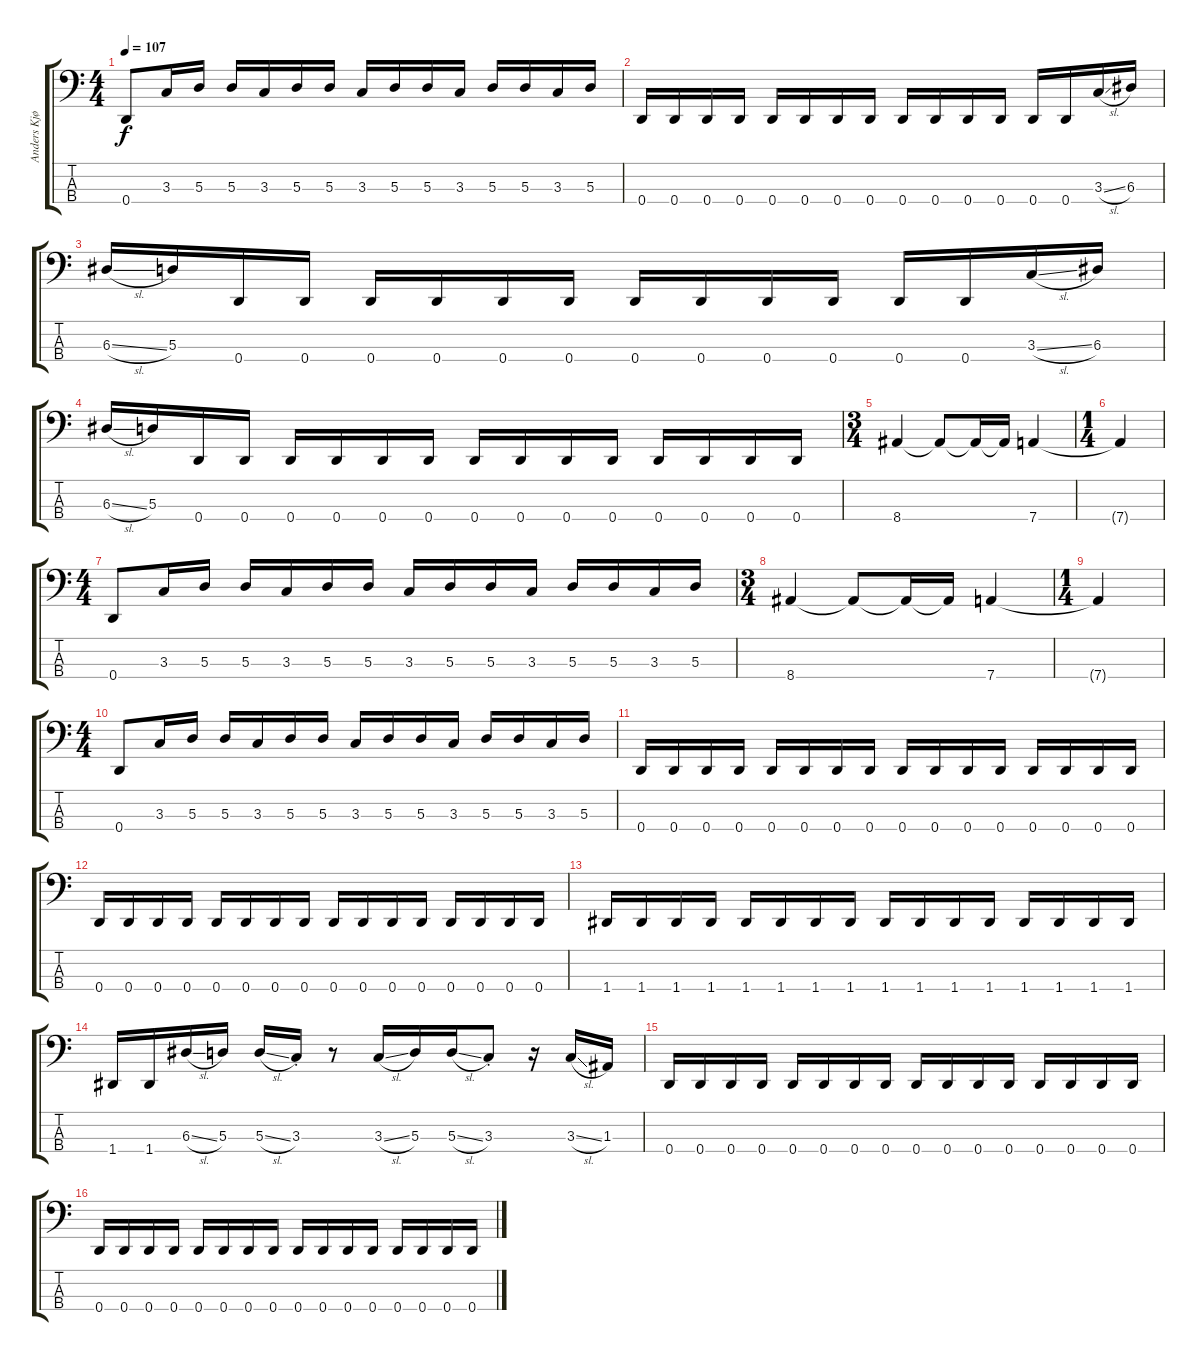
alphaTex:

\track ("Anders Kjølholm (Bass guitar)" "Anders Kjø") {instrument electricbassfinger}
\staff {score tabs}
\tuning (G2 D2 A1 D1) {hide}
\ts (4 4)
\tempo 107
\clef f4
\ks c
0.4.8{dy f} 3.3.16 5.3.16 5.3.16 3.3.16 5.3.16 5.3.16 3.3.16 5.3.16 5.3.16 3.3.16 5.3.16 5.3.16 3.3.16 5.3.16 |
0.4.16 0.4.16 0.4.16 0.4.16 0.4.16 0.4.16 0.4.16 0.4.16 0.4.16 0.4.16 0.4.16 0.4.16 0.4.16 0.4.16 3.3{sl}.16 6.3.16 |
6.3{sl}.16 5.3.16 0.4.16 0.4.16 0.4.16 0.4.16 0.4.16 0.4.16 0.4.16 0.4.16 0.4.16 0.4.16 0.4.16 0.4.16 3.3{sl}.16 6.3.16 |
6.3{sl}.16 5.3.16 0.4.16 0.4.16 0.4.16 0.4.16 0.4.16 0.4.16 0.4.16 0.4.16 0.4.16 0.4.16 0.4.16 0.4.16 0.4.16 0.4.16 |
\ts (3 4)
8.4.4 8.4{t}.8 8.4{t}.16 8.4{t}.16 7.4.4 |
\ts (1 4)
7.4{t}.4 |
\ts (4 4)
0.4.8 3.3.16 5.3.16 5.3.16 3.3.16 5.3.16 5.3.16 3.3.16 5.3.16 5.3.16 3.3.16 5.3.16 5.3.16 3.3.16 5.3.16 |
\ts (3 4)
8.4.4 8.4{t}.8 8.4{t}.16 8.4{t}.16 7.4.4 |
\ts (1 4)
7.4{t}.4 |
\ts (4 4)
0.4.8 3.3.16 5.3.16 5.3.16 3.3.16 5.3.16 5.3.16 3.3.16 5.3.16 5.3.16 3.3.16 5.3.16 5.3.16 3.3.16 5.3.16 |
0.4.16 0.4.16 0.4.16 0.4.16 0.4.16 0.4.16 0.4.16 0.4.16 0.4.16 0.4.16 0.4.16 0.4.16 0.4.16 0.4.16 0.4.16 0.4.16 |
0.4.16 0.4.16 0.4.16 0.4.16 0.4.16 0.4.16 0.4.16 0.4.16 0.4.16 0.4.16 0.4.16 0.4.16 0.4.16 0.4.16 0.4.16 0.4.16 |
1.4.16 1.4.16 1.4.16 1.4.16 1.4.16 1.4.16 1.4.16 1.4.16 1.4.16 1.4.16 1.4.16 1.4.16 1.4.16 1.4.16 1.4.16 1.4.16 |
1.4.16 1.4.16 6.3{sl}.16 5.3.16 5.3{sl}.16 3.3{st}.16 r.8 3.3{sl}.16 5.3.16 5.3{sl}.16 3.3{st}.8 r.16 3.3{sl}.16 1.3.16 |
0.4.16 0.4.16 0.4.16 0.4.16 0.4.16 0.4.16 0.4.16 0.4.16 0.4.16 0.4.16 0.4.16 0.4.16 0.4.16 0.4.16 0.4.16 0.4.16 |
0.4.16 0.4.16 0.4.16 0.4.16 0.4.16 0.4.16 0.4.16 0.4.16 0.4.16 0.4.16 0.4.16 0.4.16 0.4.16 0.4.16 0.4.16 0.4.16
